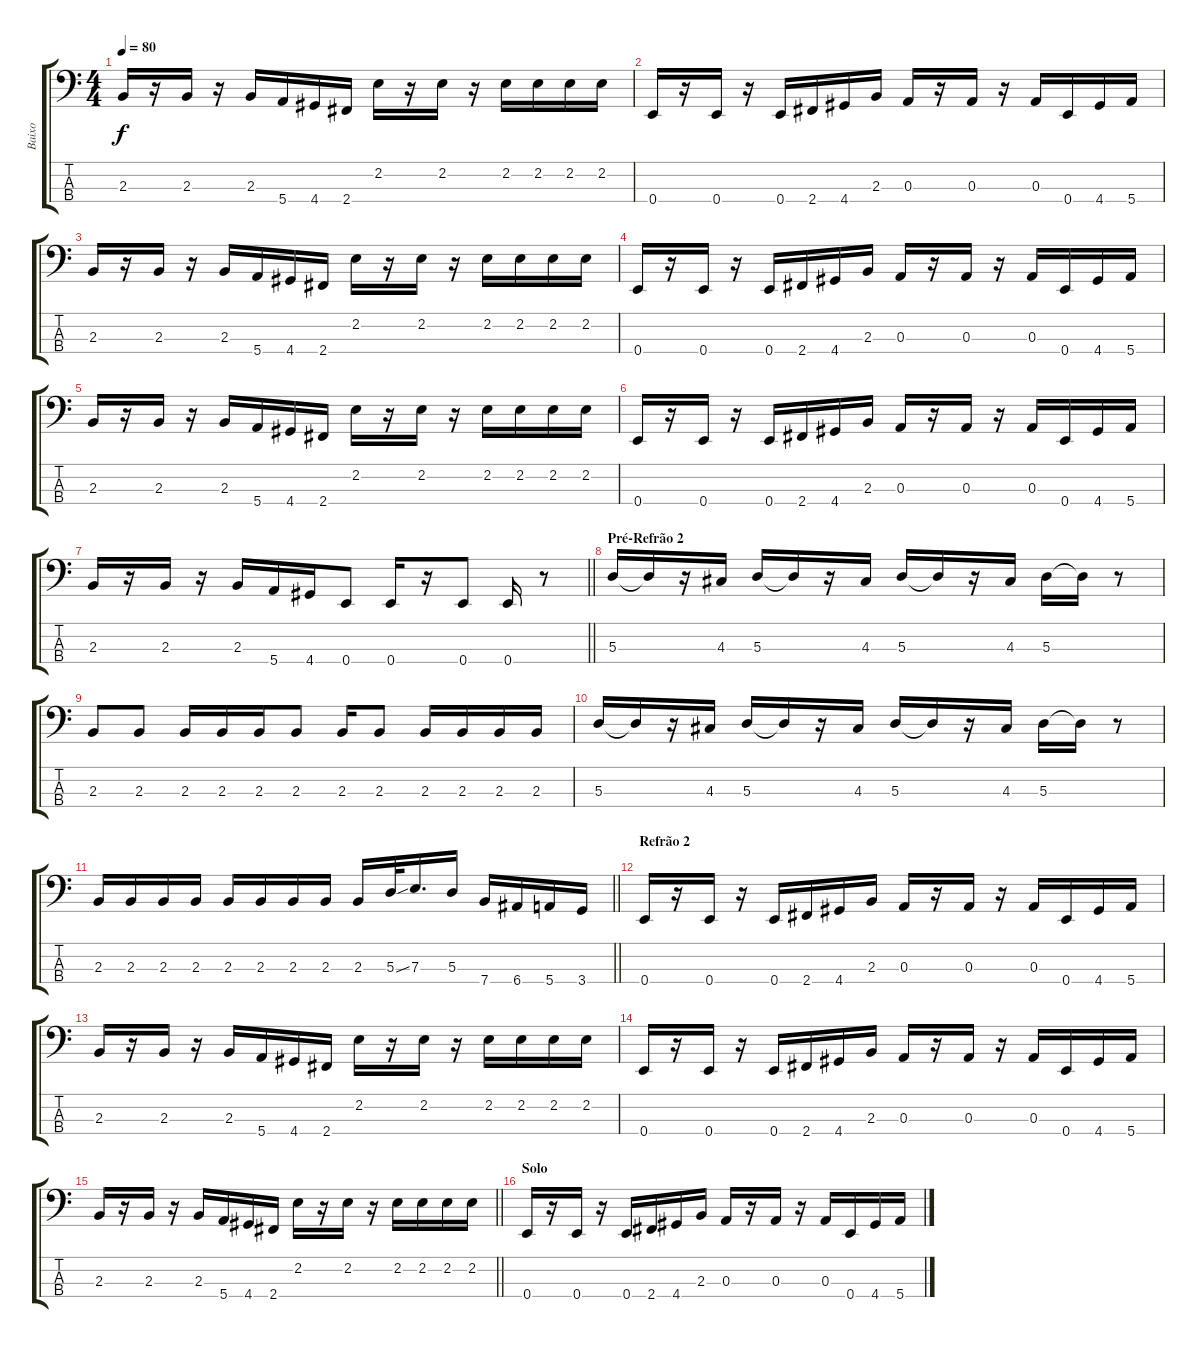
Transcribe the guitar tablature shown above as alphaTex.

\track ("Baixo" "Baixo") {instrument electricbasspick}
\staff {score tabs}
\tuning (G2 D2 A1 E1) {hide}
\ts (4 4)
\tempo 80
\clef f4
\ks c
2.3.16{dy f} r.16 2.3.16 r.16 2.3.16 5.4.16 4.4.16 2.4.16 2.2.16 r.16 2.2.16 r.16 2.2.16 2.2.16 2.2.16 2.2.16 |
0.4.16 r.16 0.4.16 r.16 0.4.16 2.4.16 4.4.16 2.3.16 0.3.16 r.16 0.3.16 r.16 0.3.16 0.4.16 4.4.16 5.4.16 |
2.3.16 r.16 2.3.16 r.16 2.3.16 5.4.16 4.4.16 2.4.16 2.2.16 r.16 2.2.16 r.16 2.2.16 2.2.16 2.2.16 2.2.16 |
0.4.16 r.16 0.4.16 r.16 0.4.16 2.4.16 4.4.16 2.3.16 0.3.16 r.16 0.3.16 r.16 0.3.16 0.4.16 4.4.16 5.4.16 |
2.3.16 r.16 2.3.16 r.16 2.3.16 5.4.16 4.4.16 2.4.16 2.2.16 r.16 2.2.16 r.16 2.2.16 2.2.16 2.2.16 2.2.16 |
0.4.16 r.16 0.4.16 r.16 0.4.16 2.4.16 4.4.16 2.3.16 0.3.16 r.16 0.3.16 r.16 0.3.16 0.4.16 4.4.16 5.4.16 |
\barLineRight lightlight
2.3.16 r.16 2.3.16 r.16 2.3.16 5.4.16 4.4.16 0.4.8 0.4.16 r.16 0.4.8 0.4.16 r.8 |
\section ("" "Pré-Refrão 2")
5.3.16 5.3{t}.16 r.16 4.3.16 5.3.16 5.3{t}.16 r.16 4.3.16 5.3.16 5.3{t}.16 r.16 4.3.16 5.3.16 5.3{t}.16 r.8 |
2.3.8 2.3.8 2.3.16 2.3.16 2.3.16 2.3.8 2.3.16 2.3.8 2.3.16 2.3.16 2.3.16 2.3.16 |
5.3.16 5.3{t}.16 r.16 4.3.16 5.3.16 5.3{t}.16 r.16 4.3.16 5.3.16 5.3{t}.16 r.16 4.3.16 5.3.16 5.3{t}.16 r.8 |
\barLineRight lightlight
2.3.16 2.3.16 2.3.16 2.3.16 2.3.16 2.3.16 2.3.16 2.3.16 2.3.16 5.3{ss}.32 7.3.16{d} 5.3.16 7.4.16 6.4.16 5.4.16 3.4.16 |
\section ("" "Refrão 2")
0.4.16 r.16 0.4.16 r.16 0.4.16 2.4.16 4.4.16 2.3.16 0.3.16 r.16 0.3.16 r.16 0.3.16 0.4.16 4.4.16 5.4.16 |
2.3.16 r.16 2.3.16 r.16 2.3.16 5.4.16 4.4.16 2.4.16 2.2.16 r.16 2.2.16 r.16 2.2.16 2.2.16 2.2.16 2.2.16 |
0.4.16 r.16 0.4.16 r.16 0.4.16 2.4.16 4.4.16 2.3.16 0.3.16 r.16 0.3.16 r.16 0.3.16 0.4.16 4.4.16 5.4.16 |
\barLineRight lightlight
2.3.16 r.16 2.3.16 r.16 2.3.16 5.4.16 4.4.16 2.4.16 2.2.16 r.16 2.2.16 r.16 2.2.16 2.2.16 2.2.16 2.2.16 |
\section ("" "Solo")
0.4.16 r.16 0.4.16 r.16 0.4.16 2.4.16 4.4.16 2.3.16 0.3.16 r.16 0.3.16 r.16 0.3.16 0.4.16 4.4.16 5.4.16
